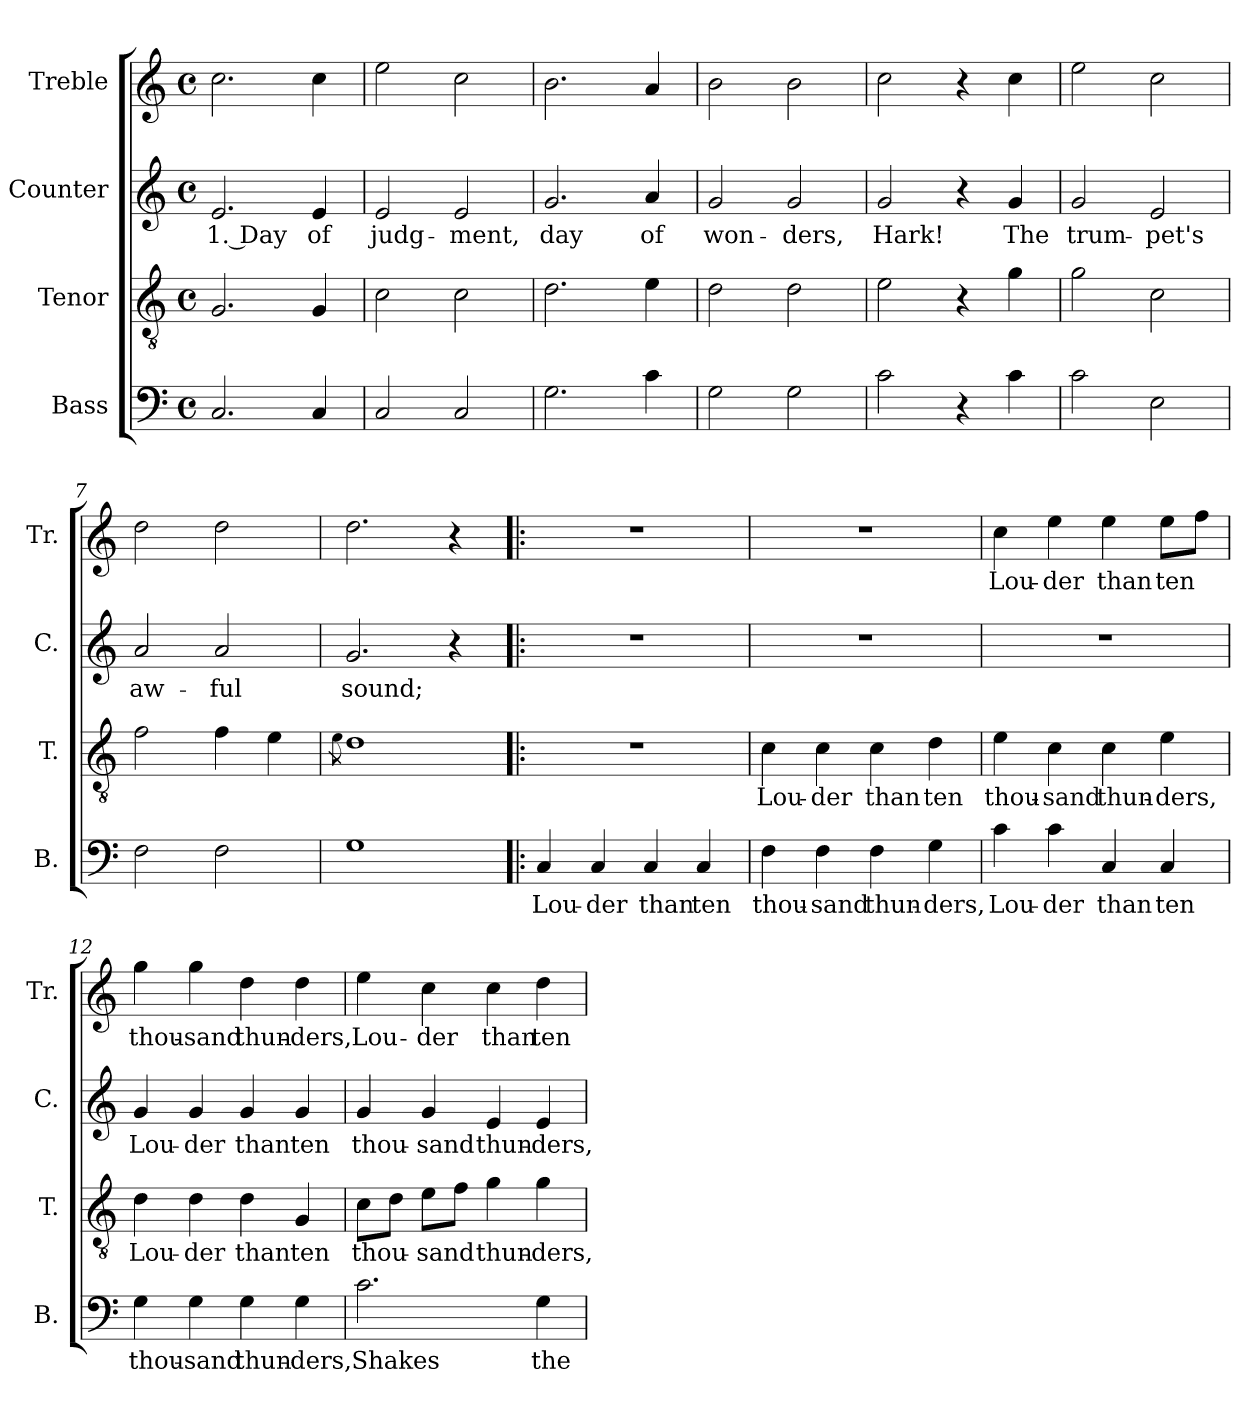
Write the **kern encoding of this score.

**kern	**text	**kern	**text	**kern	**text	**kern	**text
*part4	*part4	*part3	*part3	*part2	*part2	*part1	*part1
*staff4	*staff4	*staff3	*staff3	*staff2	*staff2	*staff1	*staff1
*I"Bass	*	*I"Tenor	*	*I"Counter	*	*I"Treble	*
*I'B.	*	*I'T.	*	*I'C.	*	*I'Tr.	*
*clefF4	*	*clefGv2	*	*clefG2	*	*clefG2	*
*k[]	*	*k[]	*	*k[]	*	*k[]	*
*M4/4	*	*M4/4	*	*M4/4	*	*M4/4	*
*met(c)	*	*met(c)	*	*met(c)	*	*met(c)	*
=1	=1	=1	=1	=1	=1	=1	=1
2.C/	.	2.G/	.	2.e/	1. Day	2.cc\	.
4C/	.	4G/	.	4e/	of	4cc\	.
=2	=2	=2	=2	=2	=2	=2	=2
2C/	.	2c\	.	2e/	judg-	2ee\	.
2C/	.	2c\	.	2e/	-ment,	2cc\	.
=3	=3	=3	=3	=3	=3	=3	=3
2.G\	.	2.d\	.	2.g/	day	2.b\	.
4c\	.	4e\	.	4a/	of	4a/	.
=4	=4	=4	=4	=4	=4	=4	=4
2G\	.	2d\	.	2g/	won-	2b\	.
2G\	.	2d\	.	2g/	-ders,	2b\	.
=5	=5	=5	=5	=5	=5	=5	=5
2c\	.	2e\	.	2g/	Hark!	2cc\	.
4r	.	4r	.	4r	.	4r	.
4c\	.	4g\	.	4g/	The	4cc\	.
=6	=6	=6	=6	=6	=6	=6	=6
2c\	.	2g\	.	2g/	trum-	2ee\	.
2E\	.	2c\	.	2e/	-pet's	2cc\	.
=7	=7	=7	=7	=7	=7	=7	=7
2F\	.	2f\	.	2a/	aw-	2dd\	.
2F\	.	4f\	.	2a/	-ful	2dd\	.
.	.	4e\	.	.	.	.	.
=8	=8	=8	=8	=8	=8	=8	=8
.	.	8qe\	.	.	.	.	.
1G	.	1d	.	2.g/	sound;	2.dd\	.
.	.	.	.	4r	.	4r	.
!!LO:LB:g=z
=9!|:	=9!|:	=9!|:	=9!|:	=9!|:	=9!|:	=9!|:	=9!|:
4C/	Lou-	1r	.	1r	.	1r	.
4C/	-der	.	.	.	.	.	.
4C/	than	.	.	.	.	.	.
4C/	ten	.	.	.	.	.	.
=10	=10	=10	=10	=10	=10	=10	=10
4F\	thou-	4c\	Lou-	1r	.	1r	.
4F\	-sand	4c\	-der	.	.	.	.
4F\	thun-	4c\	than	.	.	.	.
4G\	-ders,	4d\	ten	.	.	.	.
=11	=11	=11	=11	=11	=11	=11	=11
4c\	Lou-	4e\	thou-	1r	.	4cc\	Lou-
4c\	-der	4c\	-sand	.	.	4ee\	-der
4C/	than	4c\	thun-	.	.	4ee\	than
4C/	ten	4e\	-ders,	.	.	8ee\L	ten
.	.	.	.	.	.	8ff\J	.
=12	=12	=12	=12	=12	=12	=12	=12
4G\	thou-	4d\	Lou-	4g/	Lou-	4gg\	thou-
4G\	-sand	4d\	-der	4g/	-der	4gg\	-sand
4G\	thun-	4d\	than	4g/	than	4dd\	thun-
4G\	-ders,	4G/	ten	4g/	ten	4dd\	-ders,
!!LO:LB:g=z
=13	=13	=13	=13	=13	=13	=13	=13
2.c\	Shakes	8c\L	thou-	4g/	thou-	4ee\	Lou-
.	.	8d\J	.	.	.	.	.
.	.	8e\L	-sand	4g/	-sand	4cc\	-der
.	.	8f\J	.	.	.	.	.
.	.	4g\	thun-	4e/	thun-	4cc\	than
4G\	the	4g\	-ders,	4e/	-ders,	4dd\	ten
=	=	=	=	=	=	=	=
*-	*-	*-	*-	*-	*-	*-	*-
